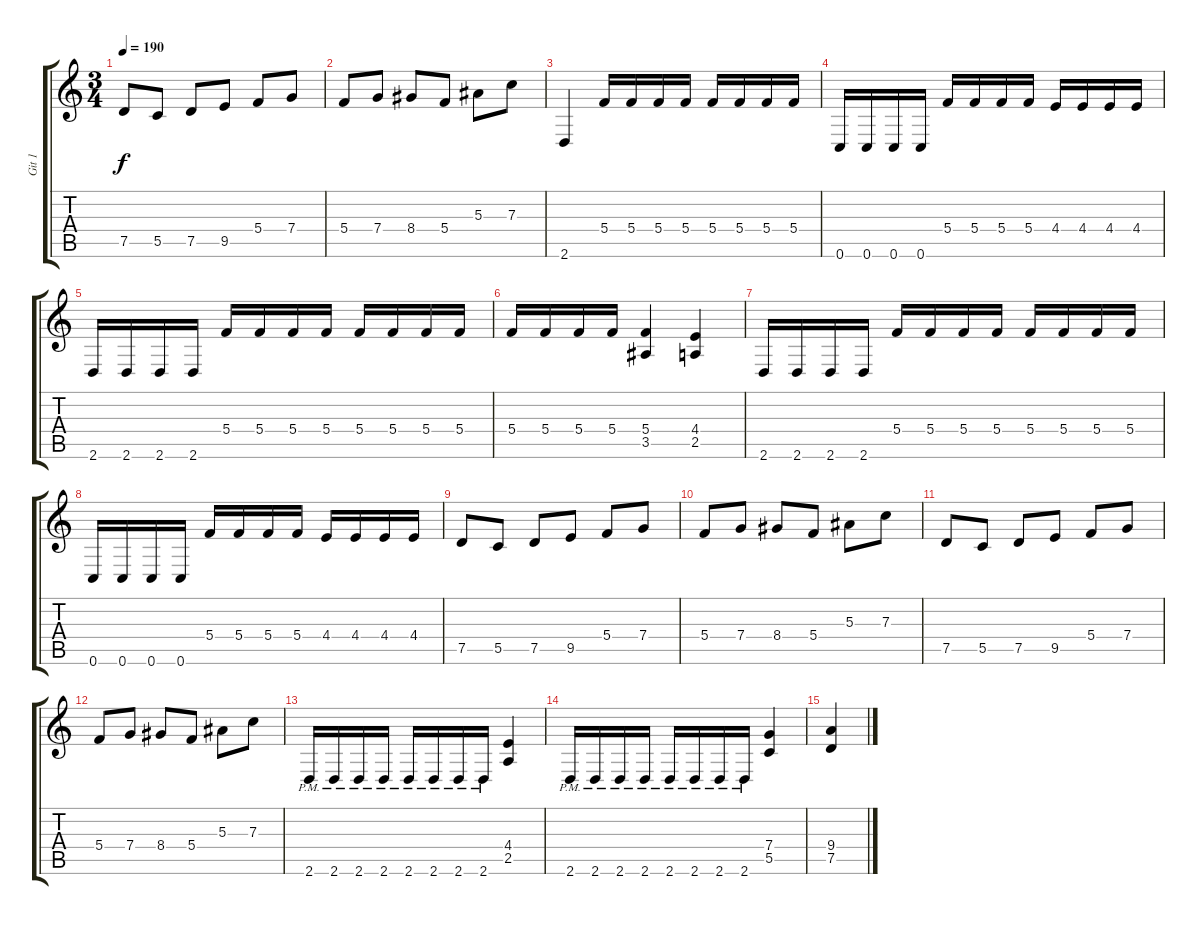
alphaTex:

\track ("Git 1" "Git 1") {instrument distortionguitar}
\staff {score tabs}
\tuning (D4 A3 F3 C3 G2 C2) {hide}
\ts (3 4)
\tempo 190
\clef g2
\ks c
7.5.8{dy f} 5.5.8 7.5.8 9.5.8 5.4.8 7.4.8 |
5.4.8 7.4.8 8.4.8 5.4.8 5.3.8 7.3.8 |
2.6.4 5.4.16 5.4.16 5.4.16 5.4.16 5.4.16 5.4.16 5.4.16 5.4.16 |
0.6.16 0.6.16 0.6.16 0.6.16 5.4.16 5.4.16 5.4.16 5.4.16 4.4.16 4.4.16 4.4.16 4.4.16 |
2.6.16 2.6.16 2.6.16 2.6.16 5.4.16 5.4.16 5.4.16 5.4.16 5.4.16 5.4.16 5.4.16 5.4.16 |
5.4.16 5.4.16 5.4.16 5.4.16 (5.4 3.5).4 (4.4 2.5).4 |
2.6.16 2.6.16 2.6.16 2.6.16 5.4.16 5.4.16 5.4.16 5.4.16 5.4.16 5.4.16 5.4.16 5.4.16 |
0.6.16 0.6.16 0.6.16 0.6.16 5.4.16 5.4.16 5.4.16 5.4.16 4.4.16 4.4.16 4.4.16 4.4.16 |
7.5.8 5.5.8 7.5.8 9.5.8 5.4.8 7.4.8 |
5.4.8 7.4.8 8.4.8 5.4.8 5.3.8 7.3.8 |
7.5.8 5.5.8 7.5.8 9.5.8 5.4.8 7.4.8 |
5.4.8 7.4.8 8.4.8 5.4.8 5.3.8 7.3.8 |
2.6{pm}.16 2.6{pm}.16 2.6{pm}.16 2.6{pm}.16 2.6{pm}.16 2.6{pm}.16 2.6{pm}.16 2.6{pm}.16 (4.4 2.5).4 |
2.6{pm}.16 2.6{pm}.16 2.6{pm}.16 2.6{pm}.16 2.6{pm}.16 2.6{pm}.16 2.6{pm}.16 2.6{pm}.16 (7.4 5.5).4 |
(9.4 7.5).4
